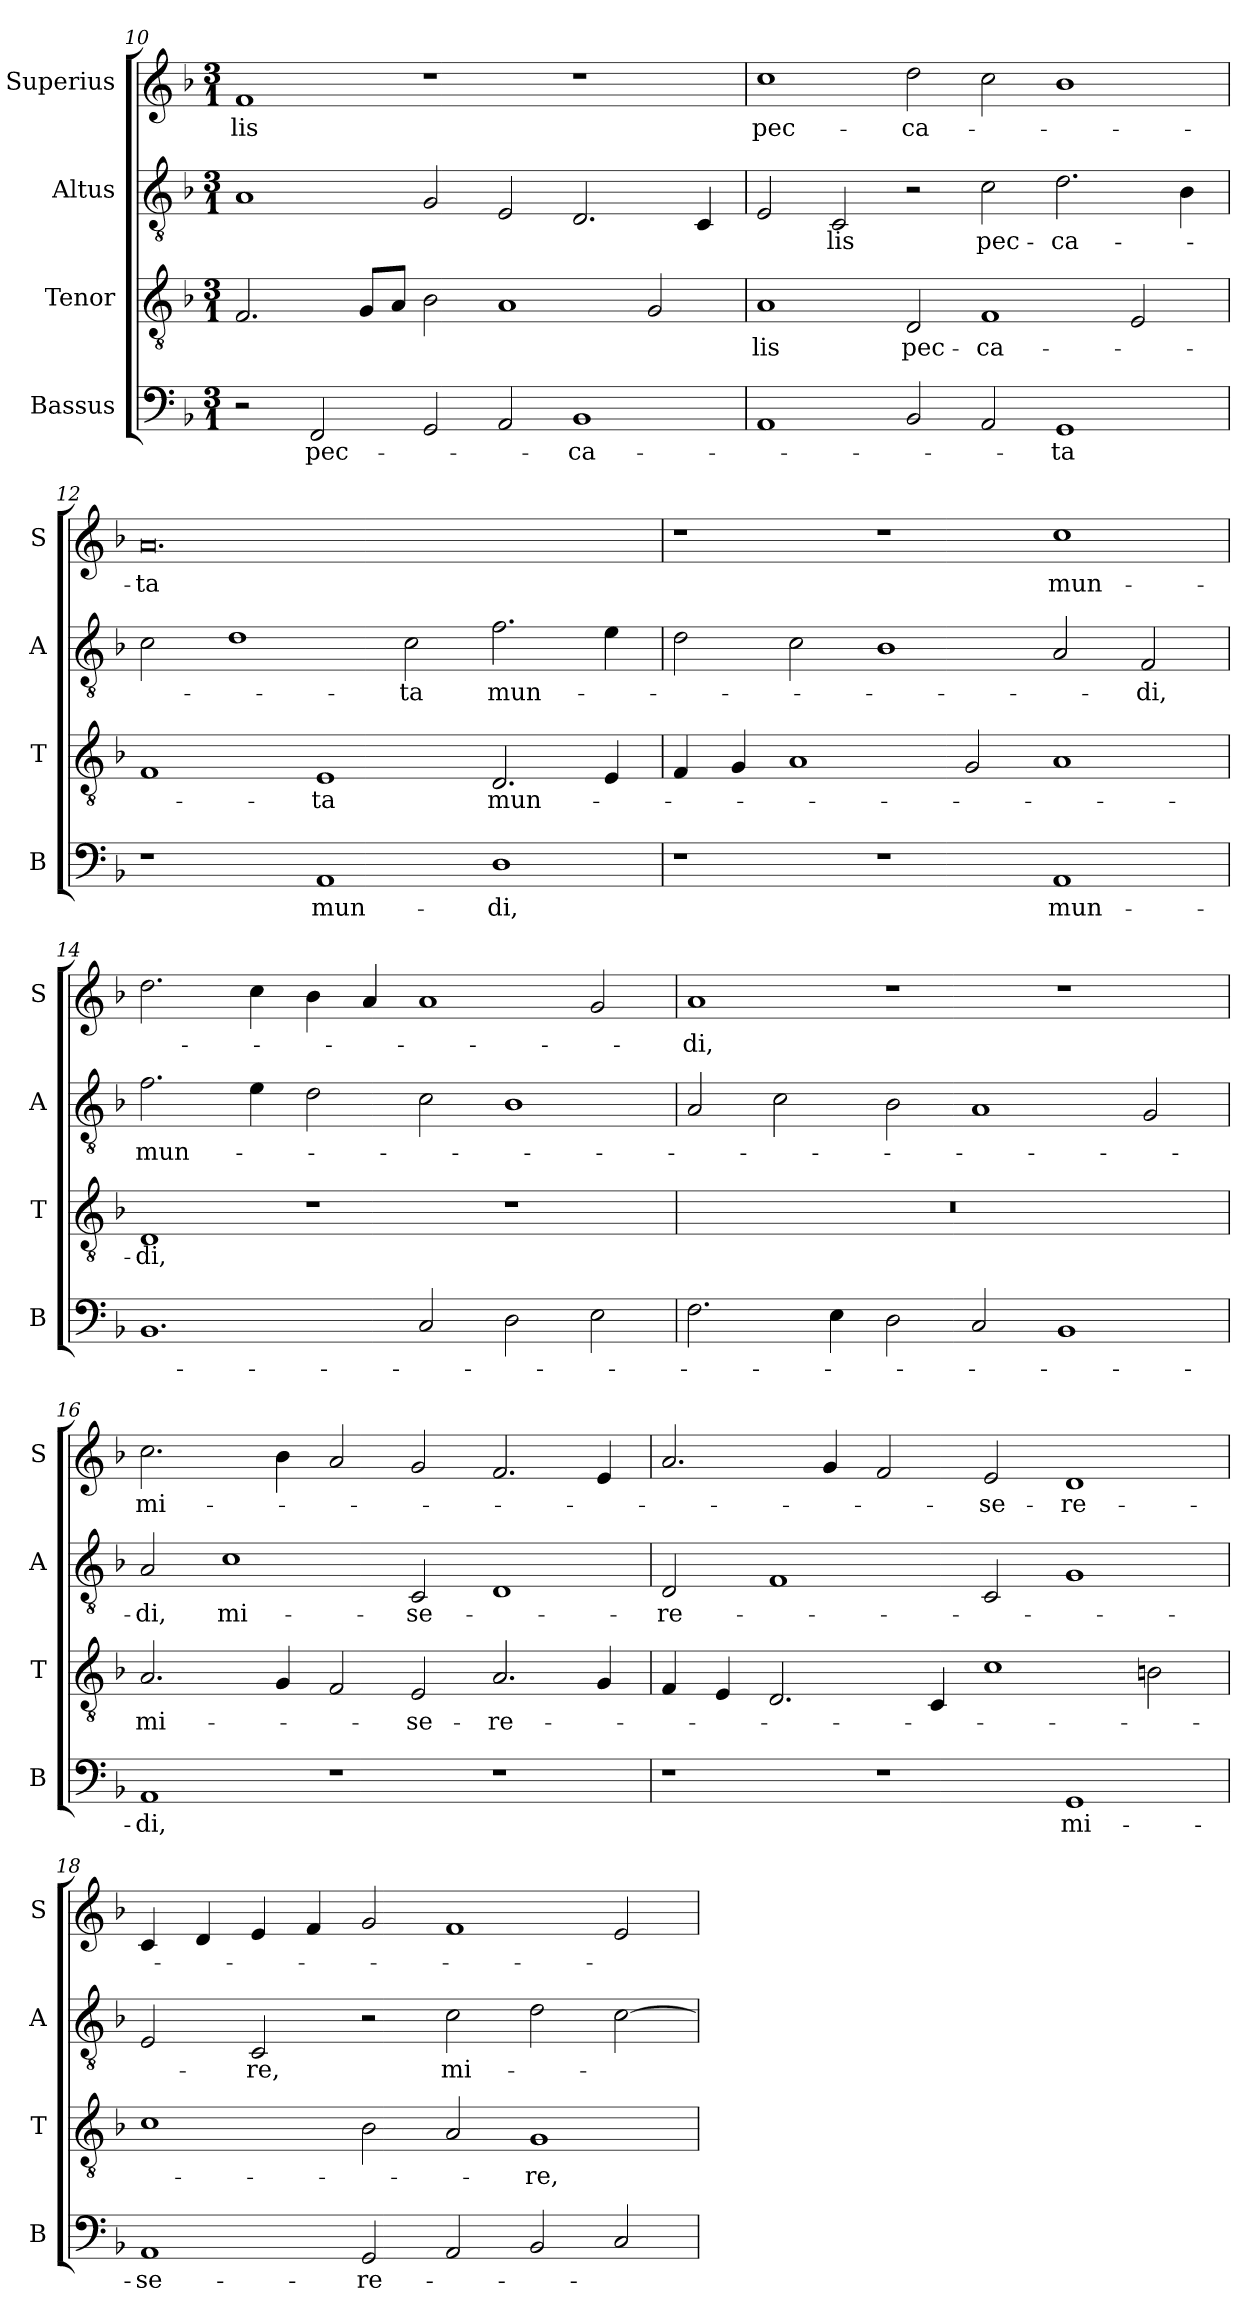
**kern	**text	**kern	**text	**kern	**text	**kern	**text
*part4	*part4	*part3	*part3	*part2	*part2	*part1	*part1
*staff4	*staff4	*staff3	*staff3	*staff2	*staff2	*staff1	*staff1
*I"Bassus	*	*I"Tenor	*	*I"Altus	*	*I"Superius	*
*I'B	*	*I'T	*	*I'A	*	*I'S	*
*clefF4	*	*clefGv2	*	*clefGv2	*	*clefG2	*
*k[b-]	*	*k[b-]	*	*k[b-]	*	*k[b-]	*
*M3/1	*	*M3/1	*	*M3/1	*	*M3/1	*
=10	=10	=10	=10	=10	=10	=10	=10
2r	.	2.F/	.	1A	.	1f	-lis
2FF/	pec-	.	.	.	.	.	.
.	.	8G/L	.	.	.	.	.
.	.	8A/J	.	.	.	.	.
2GG/	.	2B-\	.	2G/	.	1r	.
2AA/	.	1A	.	2E/	.	.	.
1BB-	-ca-	.	.	2.D/	.	1r	.
.	.	2G/	.	.	.	.	.
.	.	.	.	4C/	.	.	.
=11	=11	=11	=11	=11	=11	=11	=11
1AA	.	1A	-lis	2E/	.	1cc	pec-
.	.	.	.	2C/	-lis	.	.
2BB-/	.	2D/	pec-	2r	.	2dd\	-ca-
2AA/	.	1F	-ca-	2c\	pec-	2cc\	.
1GG	-ta	.	.	2.d\	-ca-	1b-	.
.	.	2E/	.	.	.	.	.
.	.	.	.	4B-\	.	.	.
=12	=12	=12	=12	=12	=12	=12	=12
1r	.	1F	.	2c\	.	0.a	-ta
.	.	.	.	1d	.	.	.
1AA	mun-	1E	-ta	.	.	.	.
.	.	.	.	2c\	-ta	.	.
1D	-di,	2.D/	mun-	2.f\	mun-	.	.
.	.	4E/	.	4e\	.	.	.
=13	=13	=13	=13	=13	=13	=13	=13
1r	.	4F/	.	2d\	.	1r	.
.	.	4G/	.	.	.	.	.
.	.	1A	.	2c\	.	.	.
1r	.	.	.	1B-	.	1r	.
.	.	2G/	.	.	.	.	.
1AA	mun-	1A	.	2A/	.	1cc	mun-
.	.	.	.	2F/	-di,	.	.
=14	=14	=14	=14	=14	=14	=14	=14
1.BB-	.	1D	-di,	2.f\	mun-	2.dd\	.
.	.	.	.	4e\	.	4cc\	.
.	.	1r	.	2d\	.	4b-\	.
.	.	.	.	.	.	4a/	.
2C/	.	.	.	2c\	.	1a	.
2D\	.	1r	.	1B-	.	.	.
2E\	.	.	.	.	.	2g/	.
=15	=15	=15	=15	=15	=15	=15	=15
2.F\	.	0.r	.	2A/	.	1a	-di,
.	.	.	.	2c\	.	.	.
4E\	.	.	.	.	.	.	.
2D\	.	.	.	2B-\	.	1r	.
2C/	.	.	.	1A	.	.	.
1BB-	.	.	.	.	.	1r	.
.	.	.	.	2G/	.	.	.
=16	=16	=16	=16	=16	=16	=16	=16
1AA	-di,	2.A/	mi-	2A/	-di,	2.cc\	mi-
.	.	.	.	1c	mi-	.	.
.	.	4G/	.	.	.	4b-\	.
1r	.	2F/	.	.	.	2a/	.
.	.	2E/	-se-	2C/	-se-	2g/	.
1r	.	2.A/	-re-	1D	.	2.f/	.
.	.	4G/	.	.	.	4e/	.
=17	=17	=17	=17	=17	=17	=17	=17
1r	.	4F/	.	2D/	-re-	2.a/	.
.	.	4E/	.	.	.	.	.
.	.	2.D/	.	1F	.	.	.
.	.	.	.	.	.	4g/	.
1r	.	.	.	.	.	2f/	.
.	.	4C/	.	.	.	.	.
.	.	1c	.	2C/	.	2e/	-se-
1GG	mi-	.	.	1G	.	1d	-re-
.	.	2Bn\	.	.	.	.	.
=18	=18	=18	=18	=18	=18	=18	=18
1AA	-se-	1c	.	2E/	.	4c/	.
.	.	.	.	.	.	4d/	.
.	.	.	.	2C/	-re,	4e/	.
.	.	.	.	.	.	4f/	.
2GG/	-re-	2B-\	.	2r	.	2g/	.
2AA/	.	2A/	.	2c\	mi-	1f	.
2BB-/	.	1G	-re,	2d\	.	.	.
2C/	.	.	.	[2c\	.	2e/	.
=	=	=	=	=	=	=	=
*-	*-	*-	*-	*-	*-	*-	*-
